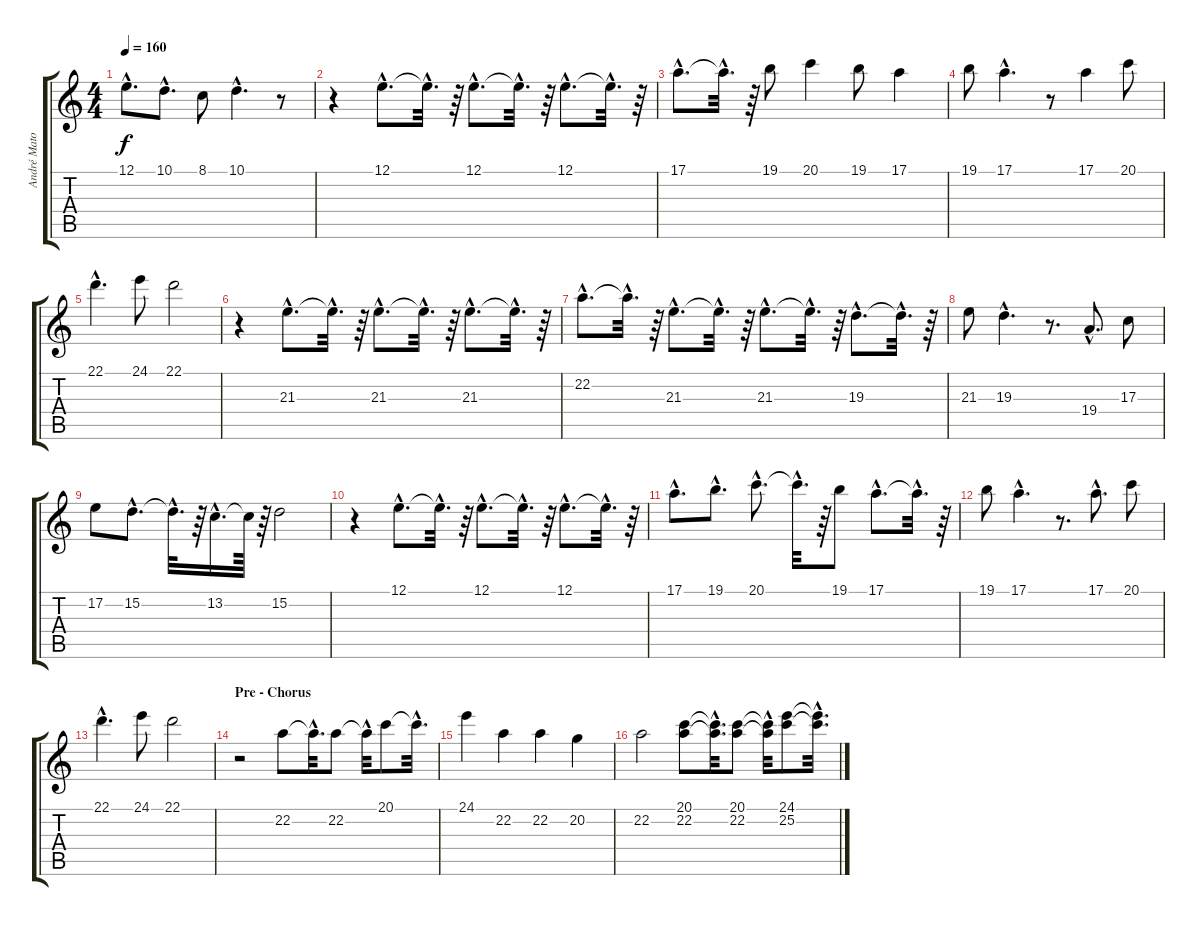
\track ("André Matos (Voz)" "André Mato") {instrument cello}
\staff {score tabs}
\tuning (E4 B3 G3 D3 A2 E2) {hide}
\ts (4 4)
\tempo 160
\clef g2
\ks c
12.1{hac}.8{d dy f} 10.1{hac}.8{d} 8.1.8 10.1{hac}.4{d} r.8 |
r.4 12.1{hac}.8{d} 12.1{hac t}.32{d} r.64 12.1{hac}.8{d} 12.1{hac t}.32{d} r.64 12.1{hac}.8{d} 12.1{hac t}.32{d} r.64 |
17.1{hac}.8{d} 17.1{hac t}.32{d} r.64 19.1.8 20.1.4 19.1.8 17.1.4 |
19.1.8 17.1{hac}.4{d} r.8 17.1.4 20.1.8 |
22.1{hac}.4{d} 24.1.8 22.1.2 |
r.4 21.3{hac}.8{d} 21.3{hac t}.32{d} r.64 21.3{hac}.8{d} 21.3{hac t}.32{d} r.64 21.3{hac}.8{d} 21.3{hac t}.32{d} r.64 |
22.2{hac}.8{d} 22.2{hac t}.32{d} r.64 21.3{hac}.8{d} 21.3{hac t}.32{d} r.64 21.3{hac}.8{d} 21.3{hac t}.32{d} r.64 19.3{hac}.8{d} 19.3{hac t}.32{d} r.64 |
21.3.8 19.3{hac}.4{d} r.8{d} 19.4{hac}.8{d} 17.3.8 |
17.2.8 15.2{hac}.8{d} 15.2{hac t}.32{d} r.64 13.2{hac}.16{d} 13.2{t}.64 r.64 15.2.2 |
r.4 12.1{hac}.8{d} 12.1{hac t}.32{d} r.64 12.1{hac}.8{d} 12.1{hac t}.32{d} r.64 12.1{hac}.8{d} 12.1{hac t}.32{d} r.64 |
17.1{hac}.8{d} 19.1{hac}.8{d} 20.1{hac}.8{d} 20.1{hac t}.32{d} r.64 19.1.8 17.1{hac}.8{d} 17.1{hac t}.32{d} r.64 |
19.1.8 17.1{hac}.4{d} r.8{d} 17.1{hac}.8{d} 20.1.8 |
22.1{hac}.4{d} 24.1.8 22.1.2 |
\section ("" "Pre - Chorus")
r.2 22.2.8 22.2{hac t}.32{d} 22.2.8 22.2{hac t}.32 20.1.8 20.1{hac t}.32{d} |
24.1.4 22.2.4 22.2.4 20.2.4 |
22.2.2 (20.1 22.2).8 (20.1{hac t} 22.2{hac t}).32{d} (20.1 22.2).8 (20.1{hac t} 22.2{hac t}).32 (24.1 25.2).8 (24.1{hac t} 25.2{hac t}).32{d}
